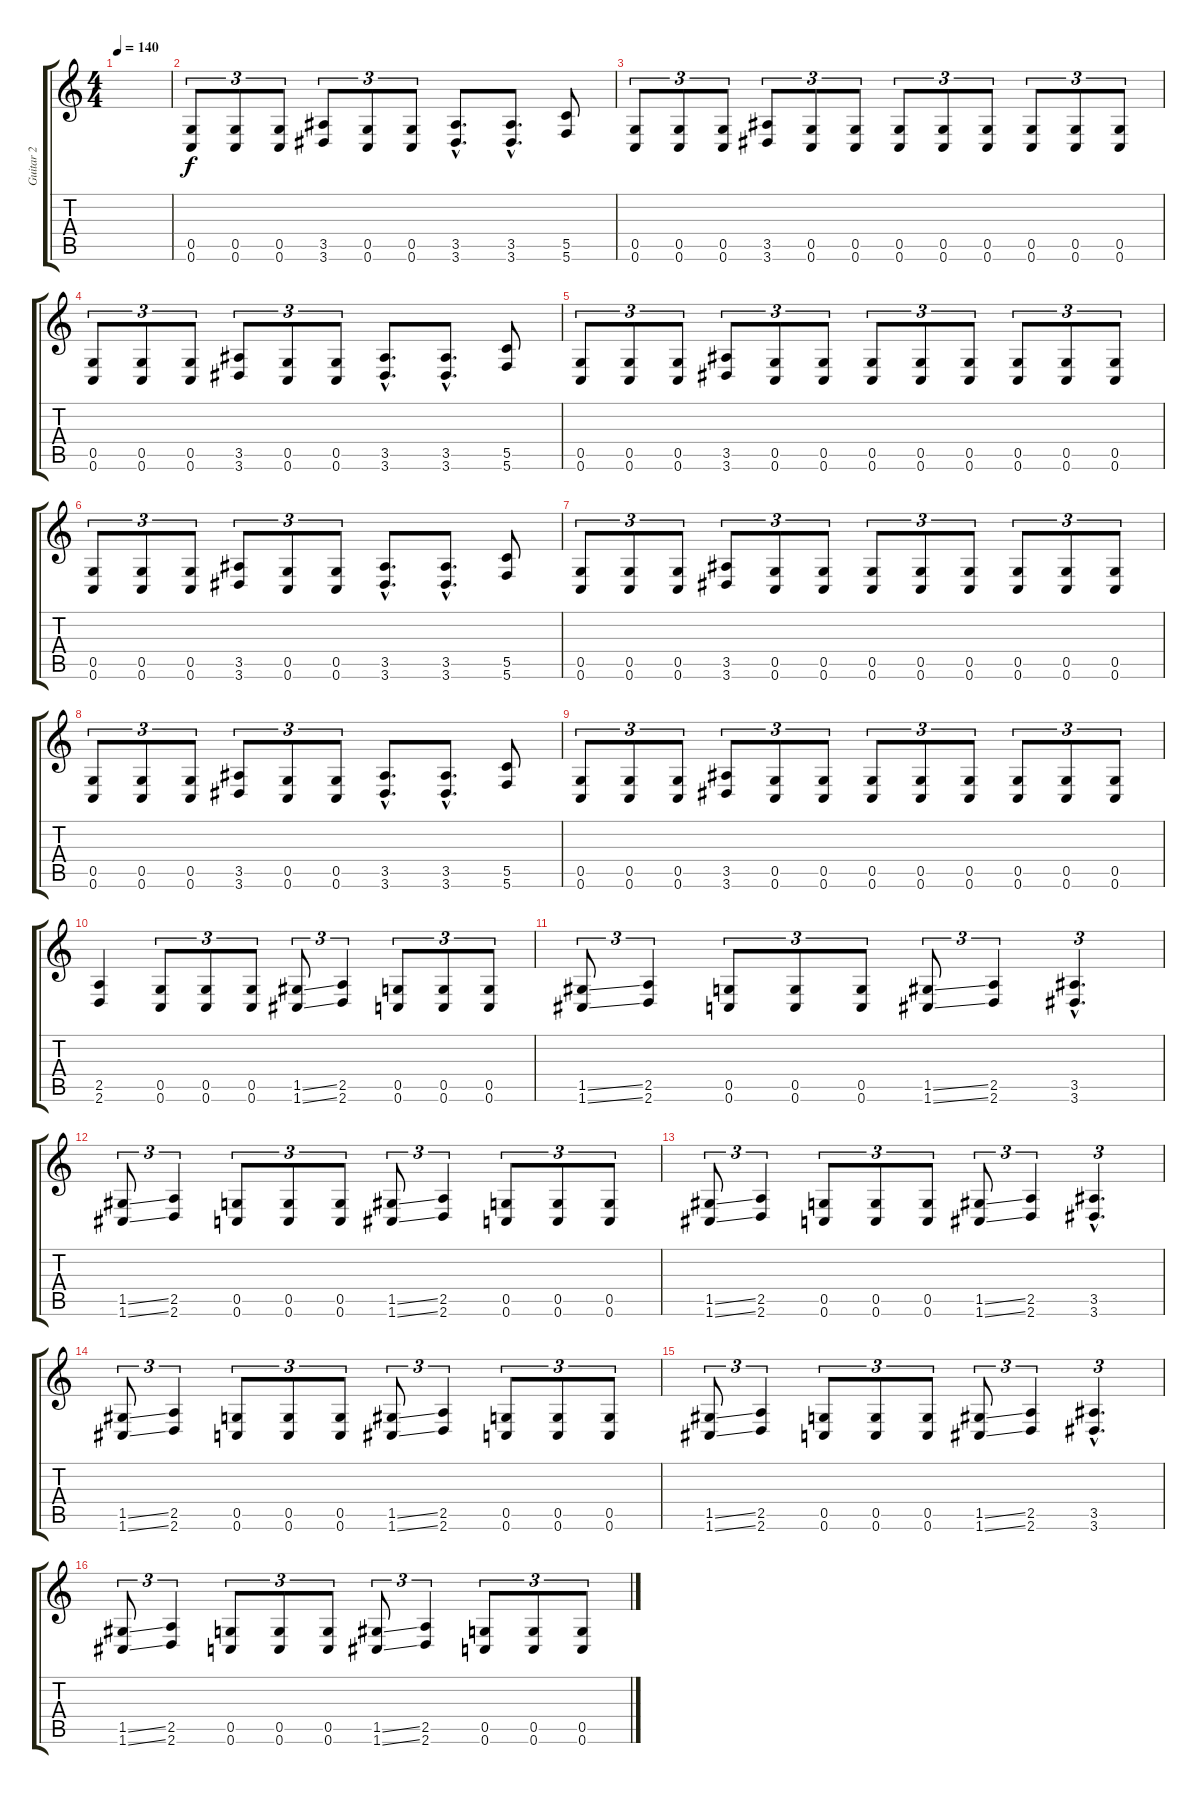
\track ("Guitar 2" "Guitar 2") {instrument distortionguitar}
\staff {score tabs}
\tuning (D4 A3 F3 C3 G2 C2) {hide}
\ts (4 4)
\tempo 140
\clef g2
\ks c
|
(0.5 0.6).8{tu (3 2)} (0.5 0.6).8{tu (3 2)} (0.5 0.6).8{tu (3 2)} (3.5 3.6).8{tu (3 2)} (0.5 0.6).8{tu (3 2)} (0.5 0.6).8{tu (3 2)} (3.5{hac} 3.6{hac}).8{d} (3.5{hac} 3.6{hac}).8{d} (5.5 5.6).8 |
(0.5 0.6).8{tu (3 2)} (0.5 0.6).8{tu (3 2)} (0.5 0.6).8{tu (3 2)} (3.5 3.6).8{tu (3 2)} (0.5 0.6).8{tu (3 2)} (0.5 0.6).8{tu (3 2)} (0.5 0.6).8{tu (3 2)} (0.5 0.6).8{tu (3 2)} (0.5 0.6).8{tu (3 2)} (0.5 0.6).8{tu (3 2)} (0.5 0.6).8{tu (3 2)} (0.5 0.6).8{tu (3 2)} |
(0.5 0.6).8{tu (3 2)} (0.5 0.6).8{tu (3 2)} (0.5 0.6).8{tu (3 2)} (3.5 3.6).8{tu (3 2)} (0.5 0.6).8{tu (3 2)} (0.5 0.6).8{tu (3 2)} (3.5{hac} 3.6{hac}).8{d} (3.5{hac} 3.6{hac}).8{d} (5.5 5.6).8 |
(0.5 0.6).8{tu (3 2)} (0.5 0.6).8{tu (3 2)} (0.5 0.6).8{tu (3 2)} (3.5 3.6).8{tu (3 2)} (0.5 0.6).8{tu (3 2)} (0.5 0.6).8{tu (3 2)} (0.5 0.6).8{tu (3 2)} (0.5 0.6).8{tu (3 2)} (0.5 0.6).8{tu (3 2)} (0.5 0.6).8{tu (3 2)} (0.5 0.6).8{tu (3 2)} (0.5 0.6).8{tu (3 2)} |
(0.5 0.6).8{tu (3 2)} (0.5 0.6).8{tu (3 2)} (0.5 0.6).8{tu (3 2)} (3.5 3.6).8{tu (3 2)} (0.5 0.6).8{tu (3 2)} (0.5 0.6).8{tu (3 2)} (3.5{hac} 3.6{hac}).8{d} (3.5{hac} 3.6{hac}).8{d} (5.5 5.6).8 |
(0.5 0.6).8{tu (3 2)} (0.5 0.6).8{tu (3 2)} (0.5 0.6).8{tu (3 2)} (3.5 3.6).8{tu (3 2)} (0.5 0.6).8{tu (3 2)} (0.5 0.6).8{tu (3 2)} (0.5 0.6).8{tu (3 2)} (0.5 0.6).8{tu (3 2)} (0.5 0.6).8{tu (3 2)} (0.5 0.6).8{tu (3 2)} (0.5 0.6).8{tu (3 2)} (0.5 0.6).8{tu (3 2)} |
(0.5 0.6).8{tu (3 2)} (0.5 0.6).8{tu (3 2)} (0.5 0.6).8{tu (3 2)} (3.5 3.6).8{tu (3 2)} (0.5 0.6).8{tu (3 2)} (0.5 0.6).8{tu (3 2)} (3.5{hac} 3.6{hac}).8{d} (3.5{hac} 3.6{hac}).8{d} (5.5 5.6).8 |
(0.5 0.6).8{tu (3 2)} (0.5 0.6).8{tu (3 2)} (0.5 0.6).8{tu (3 2)} (3.5 3.6).8{tu (3 2)} (0.5 0.6).8{tu (3 2)} (0.5 0.6).8{tu (3 2)} (0.5 0.6).8{tu (3 2)} (0.5 0.6).8{tu (3 2)} (0.5 0.6).8{tu (3 2)} (0.5 0.6).8{tu (3 2)} (0.5 0.6).8{tu (3 2)} (0.5 0.6).8{tu (3 2)} |
(2.5 2.6).4 (0.5 0.6).8{tu (3 2)} (0.5 0.6).8{tu (3 2)} (0.5 0.6).8{tu (3 2)} (1.5{ss} 1.6{ss}).8{tu (3 2)} (2.5 2.6).4{tu (3 2)} (0.5 0.6).8{tu (3 2)} (0.5 0.6).8{tu (3 2)} (0.5 0.6).8{tu (3 2)} |
(1.5{ss} 1.6{ss}).8{tu (3 2)} (2.5 2.6).4{tu (3 2)} (0.5 0.6).8{tu (3 2)} (0.5 0.6).8{tu (3 2)} (0.5 0.6).8{tu (3 2)} (1.5{ss} 1.6{ss}).8{tu (3 2)} (2.5 2.6).4{tu (3 2)} (3.5{hac} 3.6{hac}).4{d tu (3 2)} |
(1.5{ss} 1.6{ss}).8{tu (3 2)} (2.5 2.6).4{tu (3 2)} (0.5 0.6).8{tu (3 2)} (0.5 0.6).8{tu (3 2)} (0.5 0.6).8{tu (3 2)} (1.5{ss} 1.6{ss}).8{tu (3 2)} (2.5 2.6).4{tu (3 2)} (0.5 0.6).8{tu (3 2)} (0.5 0.6).8{tu (3 2)} (0.5 0.6).8{tu (3 2)} |
(1.5{ss} 1.6{ss}).8{tu (3 2)} (2.5 2.6).4{tu (3 2)} (0.5 0.6).8{tu (3 2)} (0.5 0.6).8{tu (3 2)} (0.5 0.6).8{tu (3 2)} (1.5{ss} 1.6{ss}).8{tu (3 2)} (2.5 2.6).4{tu (3 2)} (3.5{hac} 3.6{hac}).4{d tu (3 2)} |
(1.5{ss} 1.6{ss}).8{tu (3 2)} (2.5 2.6).4{tu (3 2)} (0.5 0.6).8{tu (3 2)} (0.5 0.6).8{tu (3 2)} (0.5 0.6).8{tu (3 2)} (1.5{ss} 1.6{ss}).8{tu (3 2)} (2.5 2.6).4{tu (3 2)} (0.5 0.6).8{tu (3 2)} (0.5 0.6).8{tu (3 2)} (0.5 0.6).8{tu (3 2)} |
(1.5{ss} 1.6{ss}).8{tu (3 2)} (2.5 2.6).4{tu (3 2)} (0.5 0.6).8{tu (3 2)} (0.5 0.6).8{tu (3 2)} (0.5 0.6).8{tu (3 2)} (1.5{ss} 1.6{ss}).8{tu (3 2)} (2.5 2.6).4{tu (3 2)} (3.5{hac} 3.6{hac}).4{d tu (3 2)} |
(1.5{ss} 1.6{ss}).8{tu (3 2)} (2.5 2.6).4{tu (3 2)} (0.5 0.6).8{tu (3 2)} (0.5 0.6).8{tu (3 2)} (0.5 0.6).8{tu (3 2)} (1.5{ss} 1.6{ss}).8{tu (3 2)} (2.5 2.6).4{tu (3 2)} (0.5 0.6).8{tu (3 2)} (0.5 0.6).8{tu (3 2)} (0.5 0.6).8{tu (3 2)}
